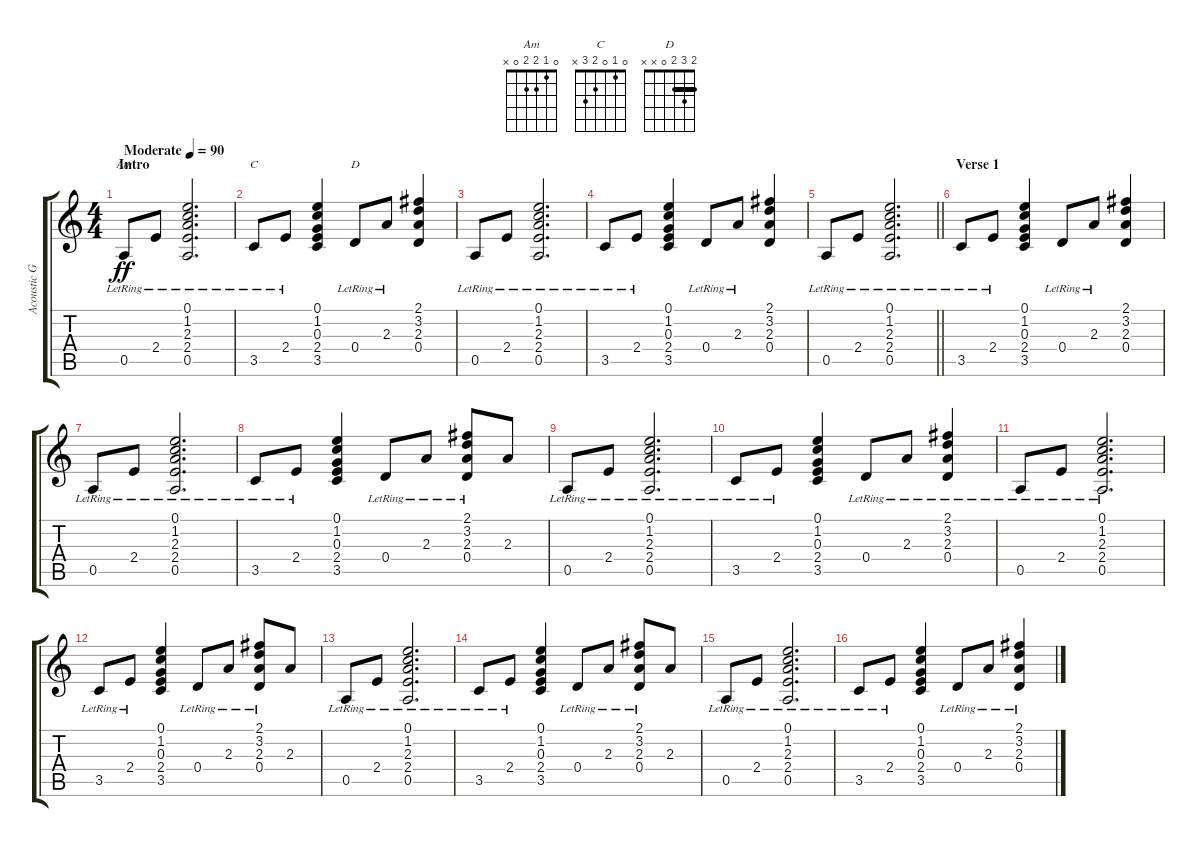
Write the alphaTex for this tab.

\track ("Acoustic Guitar 2" "Acoustic G") {instrument acousticguitarsteel}
\staff {score tabs}
\tuning (E4 B3 G3 D3 A2 E2) {hide}
\chord ("Am" 0 1 2 2 0 x)
\chord ("C" 0 1 0 2 3 x)
\chord ("D" 2 3 2 0 x x) {barre 2}
\ts (4 4)
\section ("" "Intro")
\tempo (90 "Moderate")
\clef g2
\ks c
0.5{lr}.8{ch "Am" dy ff instrument acousticguitarsteel} 2.4{lr}.8 (0.1 1.2 2.3 2.4{lr} 0.5).2{d} |
3.5{lr}.8{ch "C"} 2.4{lr}.8 (0.1 1.2 0.3 2.4 3.5).4 0.4{lr}.8{ch "D"} 2.3{lr}.8 (2.1 3.2 2.3 0.4).4 |
0.5{lr}.8 2.4{lr}.8 (0.1 1.2 2.3 2.4{lr} 0.5).2{d} |
3.5{lr}.8 2.4{lr}.8 (0.1 1.2 0.3 2.4 3.5).4 0.4{lr}.8 2.3{lr}.8 (2.1 3.2 2.3 0.4).4 |
\barLineRight lightlight
0.5{lr}.8 2.4{lr}.8 (0.1 1.2 2.3 2.4{lr} 0.5).2{d} |
\section ("" "Verse 1")
3.5{lr}.8 2.4{lr}.8 (0.1 1.2 0.3 2.4 3.5).4 0.4{lr}.8 2.3{lr}.8 (2.1 3.2 2.3 0.4).4 |
0.5{lr}.8 2.4{lr}.8 (0.1 1.2 2.3 2.4{lr} 0.5).2{d} |
3.5{lr}.8 2.4{lr}.8 (0.1 1.2 0.3 2.4 3.5).4 0.4{lr}.8 2.3{lr}.8 (2.1 3.2 2.3{lr} 0.4).8 2.3.8 |
0.5{lr}.8 2.4{lr}.8 (0.1 1.2 2.3 2.4{lr} 0.5).2{d} |
3.5{lr}.8 2.4{lr}.8 (0.1 1.2 0.3 2.4 3.5).4 0.4{lr}.8 2.3{lr}.8 (2.1 3.2 2.3{lr} 0.4).4 |
0.5{lr}.8 2.4{lr}.8 (0.1 1.2 2.3 2.4{lr} 0.5).2{d} |
3.5{lr}.8 2.4{lr}.8 (0.1 1.2 0.3 2.4 3.5).4 0.4{lr}.8 2.3{lr}.8 (2.1 3.2 2.3{lr} 0.4).8 2.3.8 |
0.5{lr}.8 2.4{lr}.8 (0.1 1.2 2.3 2.4{lr} 0.5).2{d} |
3.5{lr}.8 2.4{lr}.8 (0.1 1.2 0.3 2.4 3.5).4 0.4{lr}.8 2.3{lr}.8 (2.1 3.2 2.3{lr} 0.4).8 2.3.8 |
0.5{lr}.8 2.4{lr}.8 (0.1 1.2 2.3 2.4{lr} 0.5).2{d} |
3.5{lr}.8 2.4{lr}.8 (0.1 1.2 0.3 2.4 3.5).4 0.4{lr}.8 2.3{lr}.8 (2.1 3.2 2.3{lr} 0.4).4
